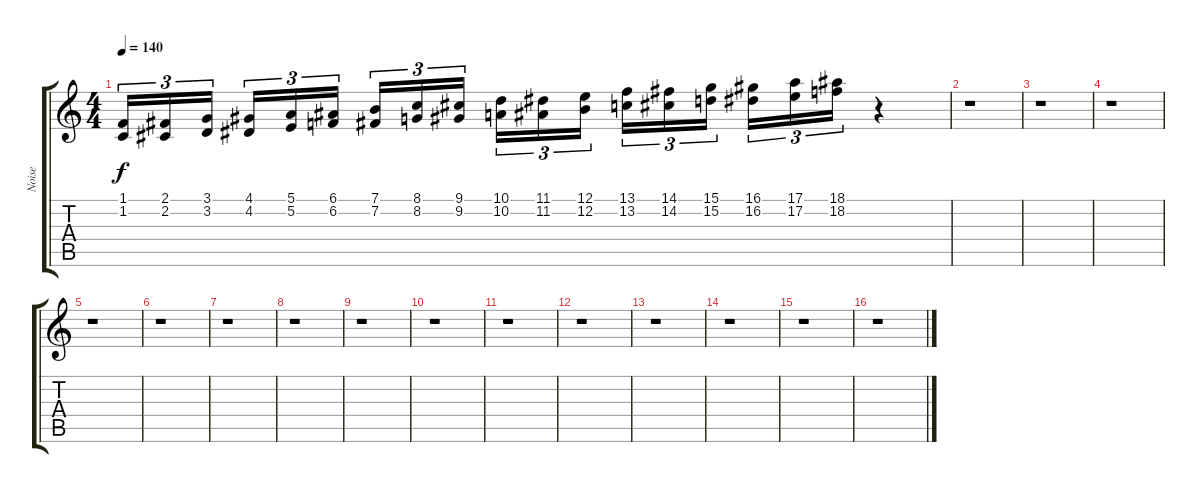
\track ("Noise" "Noise") {instrument guitarfretnoise}
\staff {score tabs}
\tuning (E4 B3 G3 D3 A2 E2) {hide}
\ts (4 4)
\tempo 140
\clef g2
\ks c
(1.1 1.2).16{tu (3 2) dy f} (2.1 2.2).16{tu (3 2)} (3.1 3.2).16{tu (3 2)} (4.1 4.2).16{tu (3 2)} (5.1 5.2).16{tu (3 2)} (6.1 6.2).16{tu (3 2)} (7.1 7.2).16{tu (3 2)} (8.1 8.2).16{tu (3 2)} (9.1 9.2).16{tu (3 2)} (10.1 10.2).16{tu (3 2)} (11.1 11.2).16{tu (3 2)} (12.1 12.2).16{tu (3 2)} (13.1 13.2).16{tu (3 2)} (14.1 14.2).16{tu (3 2)} (15.1 15.2).16{tu (3 2)} (16.1 16.2).16{tu (3 2)} (17.1 17.2).16{tu (3 2)} (18.1 18.2).16{tu (3 2)} r.4 |
r.1 |
r.1 |
r.1 |
r.1 |
r.1 |
r.1 |
r.1 |
r.1 |
r.1 |
r.1 |
r.1 |
r.1 |
r.1 |
r.1 |
r.1
